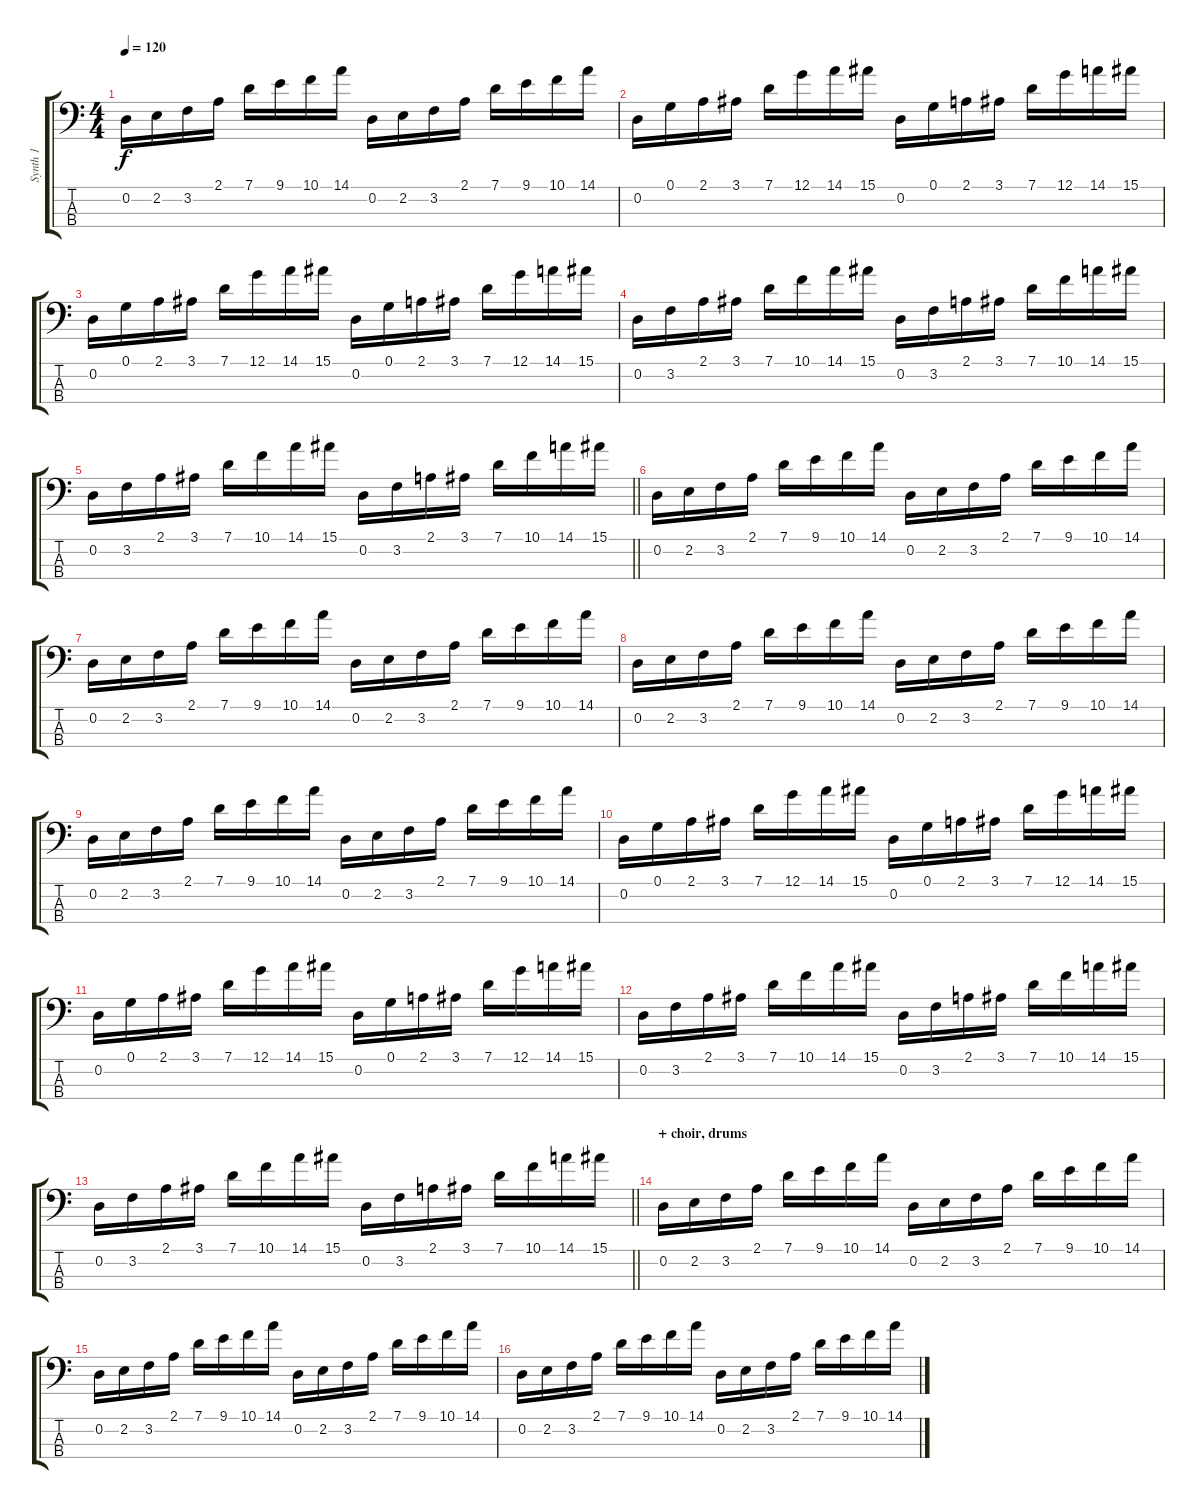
\track ("Synth 1" "Synth 1") {instrument synthbass2}
\staff {score tabs}
\tuning (G2 D2 A1 E1) {hide}
\ts (4 4)
\tempo 120
\clef f4
\ks c
0.2.16{dy f} 2.2.16 3.2.16 2.1.16 7.1.16 9.1.16 10.1.16 14.1.16 0.2.16 2.2.16 3.2.16 2.1.16 7.1.16 9.1.16 10.1.16 14.1.16 |
0.2.16 0.1.16 2.1.16 3.1.16 7.1.16 12.1.16 14.1.16 15.1.16 0.2.16 0.1.16 2.1.16 3.1.16 7.1.16 12.1.16 14.1.16 15.1.16 |
0.2.16 0.1.16 2.1.16 3.1.16 7.1.16 12.1.16 14.1.16 15.1.16 0.2.16 0.1.16 2.1.16 3.1.16 7.1.16 12.1.16 14.1.16 15.1.16 |
0.2.16 3.2.16 2.1.16 3.1.16 7.1.16 10.1.16 14.1.16 15.1.16 0.2.16 3.2.16 2.1.16 3.1.16 7.1.16 10.1.16 14.1.16 15.1.16 |
\barLineRight lightlight
0.2.16 3.2.16 2.1.16 3.1.16 7.1.16 10.1.16 14.1.16 15.1.16 0.2.16 3.2.16 2.1.16 3.1.16 7.1.16 10.1.16 14.1.16 15.1.16 |
0.2.16 2.2.16 3.2.16 2.1.16 7.1.16 9.1.16 10.1.16 14.1.16 0.2.16 2.2.16 3.2.16 2.1.16 7.1.16 9.1.16 10.1.16 14.1.16 |
0.2.16 2.2.16 3.2.16 2.1.16 7.1.16 9.1.16 10.1.16 14.1.16 0.2.16 2.2.16 3.2.16 2.1.16 7.1.16 9.1.16 10.1.16 14.1.16 |
0.2.16 2.2.16 3.2.16 2.1.16 7.1.16 9.1.16 10.1.16 14.1.16 0.2.16 2.2.16 3.2.16 2.1.16 7.1.16 9.1.16 10.1.16 14.1.16 |
0.2.16 2.2.16 3.2.16 2.1.16 7.1.16 9.1.16 10.1.16 14.1.16 0.2.16 2.2.16 3.2.16 2.1.16 7.1.16 9.1.16 10.1.16 14.1.16 |
0.2.16 0.1.16 2.1.16 3.1.16 7.1.16 12.1.16 14.1.16 15.1.16 0.2.16 0.1.16 2.1.16 3.1.16 7.1.16 12.1.16 14.1.16 15.1.16 |
0.2.16 0.1.16 2.1.16 3.1.16 7.1.16 12.1.16 14.1.16 15.1.16 0.2.16 0.1.16 2.1.16 3.1.16 7.1.16 12.1.16 14.1.16 15.1.16 |
0.2.16 3.2.16 2.1.16 3.1.16 7.1.16 10.1.16 14.1.16 15.1.16 0.2.16 3.2.16 2.1.16 3.1.16 7.1.16 10.1.16 14.1.16 15.1.16 |
\barLineRight lightlight
0.2.16 3.2.16 2.1.16 3.1.16 7.1.16 10.1.16 14.1.16 15.1.16 0.2.16 3.2.16 2.1.16 3.1.16 7.1.16 10.1.16 14.1.16 15.1.16 |
\section ("" "+ choir, drums")
0.2.16 2.2.16 3.2.16 2.1.16 7.1.16 9.1.16 10.1.16 14.1.16 0.2.16 2.2.16 3.2.16 2.1.16 7.1.16 9.1.16 10.1.16 14.1.16 |
0.2.16 2.2.16 3.2.16 2.1.16 7.1.16 9.1.16 10.1.16 14.1.16 0.2.16 2.2.16 3.2.16 2.1.16 7.1.16 9.1.16 10.1.16 14.1.16 |
0.2.16 2.2.16 3.2.16 2.1.16 7.1.16 9.1.16 10.1.16 14.1.16 0.2.16 2.2.16 3.2.16 2.1.16 7.1.16 9.1.16 10.1.16 14.1.16
